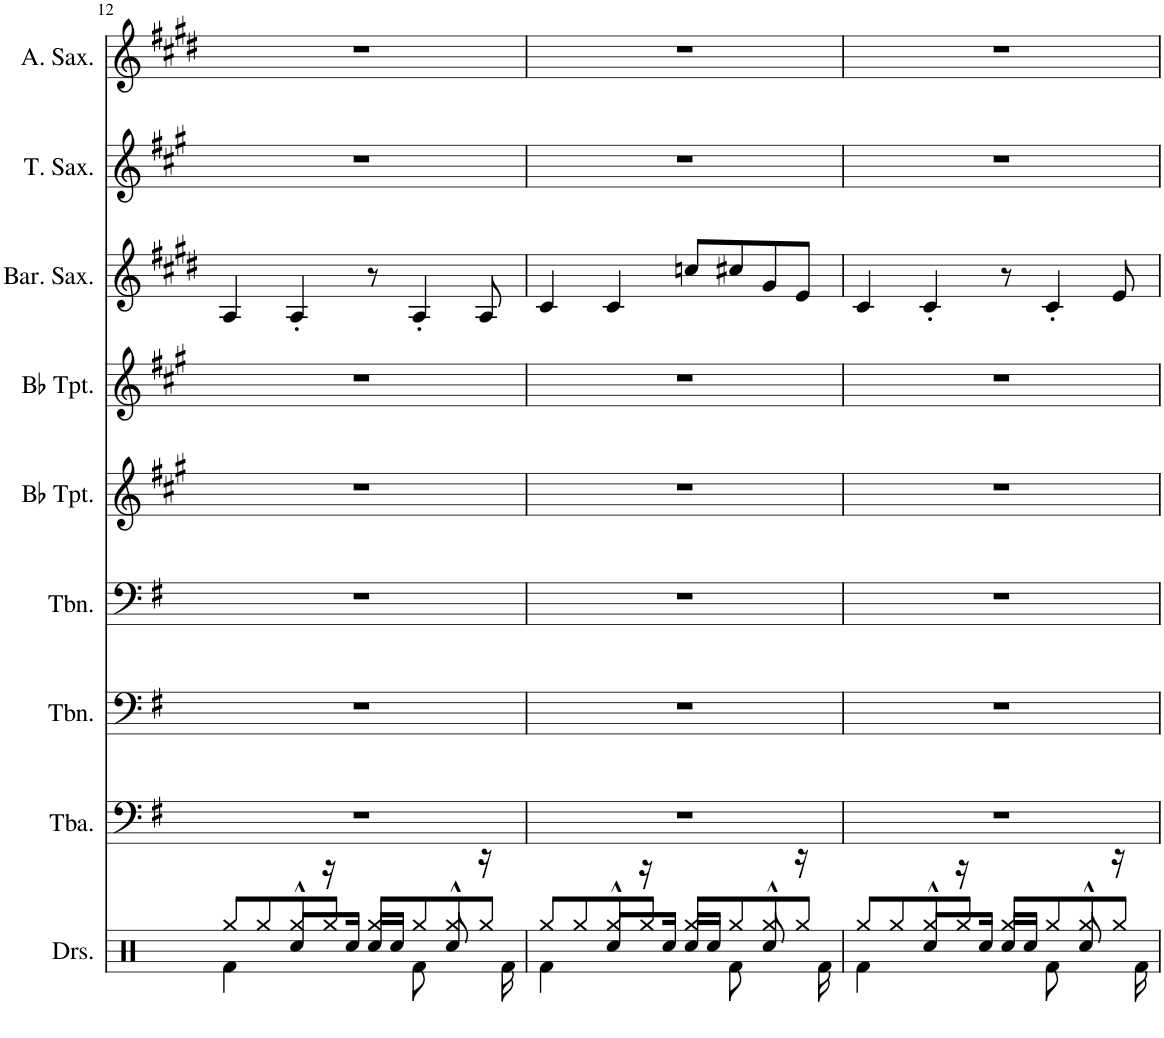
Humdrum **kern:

**kern	**kern	**kern	**kern	**kern	**kern	**kern	**kern	**kern
*part9	*part8	*part7	*part6	*part5	*part4	*part3	*part2	*part1
*staff9	*staff8	*staff7	*staff6	*staff5	*staff4	*staff3	*staff2	*staff1
*I"Drumset	*I"Tuba	*I"Trombone	*I"Trombone	*I"Bb Trumpet	*I"Bb Trumpet	*I"Baritone Saxophone	*I"Tenor Saxophone	*I"Alto Saxophone
*I'Drs.	*I'Tba.	*I'Tbn.	*I'Tbn.	*I'Bb Tpt.	*I'Bb Tpt.	*I'Bar. Sax.	*I'T. Sax.	*I'A. Sax.
!!LO:PB:g=z
*clefX	*clefF4	*clefF4	*clefF4	*clefG2	*clefG2	*clefG2	*clefG2	*clefG2
*	*	*	*	*Trd1c2	*Trd1c2	*Trd12c21	*Trd8c14	*Trd5c9
*k[]	*k[f#]	*k[f#]	*k[f#]	*k[f#c#g#]	*k[f#c#g#]	*k[f#c#g#d#]	*k[f#c#g#]	*k[f#c#g#d#]
*M4/4	*M4/4	*M4/4	*M4/4	*M4/4	*M4/4	*M4/4	*M4/4	*M4/4
=12	=12	=12	=12	=12	=12	=12	=12	=12
*^	*	*	*	*	*	*	*	*
*	*^	*	*	*	*	*	*	*	*
4Rf\	4ryy	8Rgg/L	1r	1r	1r	1r	1r	4A/	1r	1r
.	.	8Rgg/	.	.	.	.	.	.	.	.
4.ryy	8Rcc^^/L	8Rgg/	.	.	.	.	.	4A'/	.	.
.	16r	8Rgg/J	.	.	.	.	.	.	.	.
.	16Rcc/JJ	.	.	.	.	.	.	.	.	.
!	!LO:N:head=solid	!	!	!	!	!	!	!	!	!
.	16Rcc/LL	8Rgg/L	.	.	.	.	.	8r	.	.
.	16Rcc/JJ	.	.	.	.	.	.	.	.	.
8Rf\	8ryy	8Rgg/	.	.	.	.	.	4A'/	.	.
8ryy	8Rcc^^/	8Rgg/	.	.	.	.	.	.	.	.
16r	8ryy	8Rgg/J	.	.	.	.	.	8A/	.	.
16Rf\	.	.	.	.	.	.	.	.	.	.
=13	=13	=13	=13	=13	=13	=13	=13	=13	=13	=13
4Rf\	4ryy	8Rgg/L	1r	1r	1r	1r	1r	4c#/	1r	1r
.	.	8Rgg/	.	.	.	.	.	.	.	.
4.ryy	8Rcc^^/L	8Rgg/	.	.	.	.	.	4c#/	.	.
.	16r	8Rgg/J	.	.	.	.	.	.	.	.
.	16Rcc/JJ	.	.	.	.	.	.	.	.	.
!	!LO:N:head=solid	!	!	!	!	!	!	!	!	!
.	16Rcc/LL	8Rgg/L	.	.	.	.	.	8ccn/L	.	.
.	16Rcc/JJ	.	.	.	.	.	.	.	.	.
8Rf\	8ryy	8Rgg/	.	.	.	.	.	8cc#X/	.	.
8ryy	8Rcc^^/	8Rgg/	.	.	.	.	.	8g#/	.	.
16r	8ryy	8Rgg/J	.	.	.	.	.	8e/J	.	.
16Rf\	.	.	.	.	.	.	.	.	.	.
=14	=14	=14	=14	=14	=14	=14	=14	=14	=14	=14
4Rf\	4ryy	8Rgg/L	1r	1r	1r	1r	1r	4c#/	1r	1r
.	.	8Rgg/	.	.	.	.	.	.	.	.
4.ryy	8Rcc^^/L	8Rgg/	.	.	.	.	.	4c#'/	.	.
.	16r	8Rgg/J	.	.	.	.	.	.	.	.
.	16Rcc/JJ	.	.	.	.	.	.	.	.	.
!	!LO:N:head=solid	!	!	!	!	!	!	!	!	!
.	16Rcc/LL	8Rgg/L	.	.	.	.	.	8r	.	.
.	16Rcc/JJ	.	.	.	.	.	.	.	.	.
8Rf\	8ryy	8Rgg/	.	.	.	.	.	4c#'/	.	.
8ryy	8Rcc^^/	8Rgg/	.	.	.	.	.	.	.	.
16r	8ryy	8Rgg/J	.	.	.	.	.	8e/	.	.
16Rf\	.	.	.	.	.	.	.	.	.	.
*v	*v	*v	*	*	*	*	*	*	*	*
=	=	=	=	=	=	=	=	=
*-	*-	*-	*-	*-	*-	*-	*-	*-
